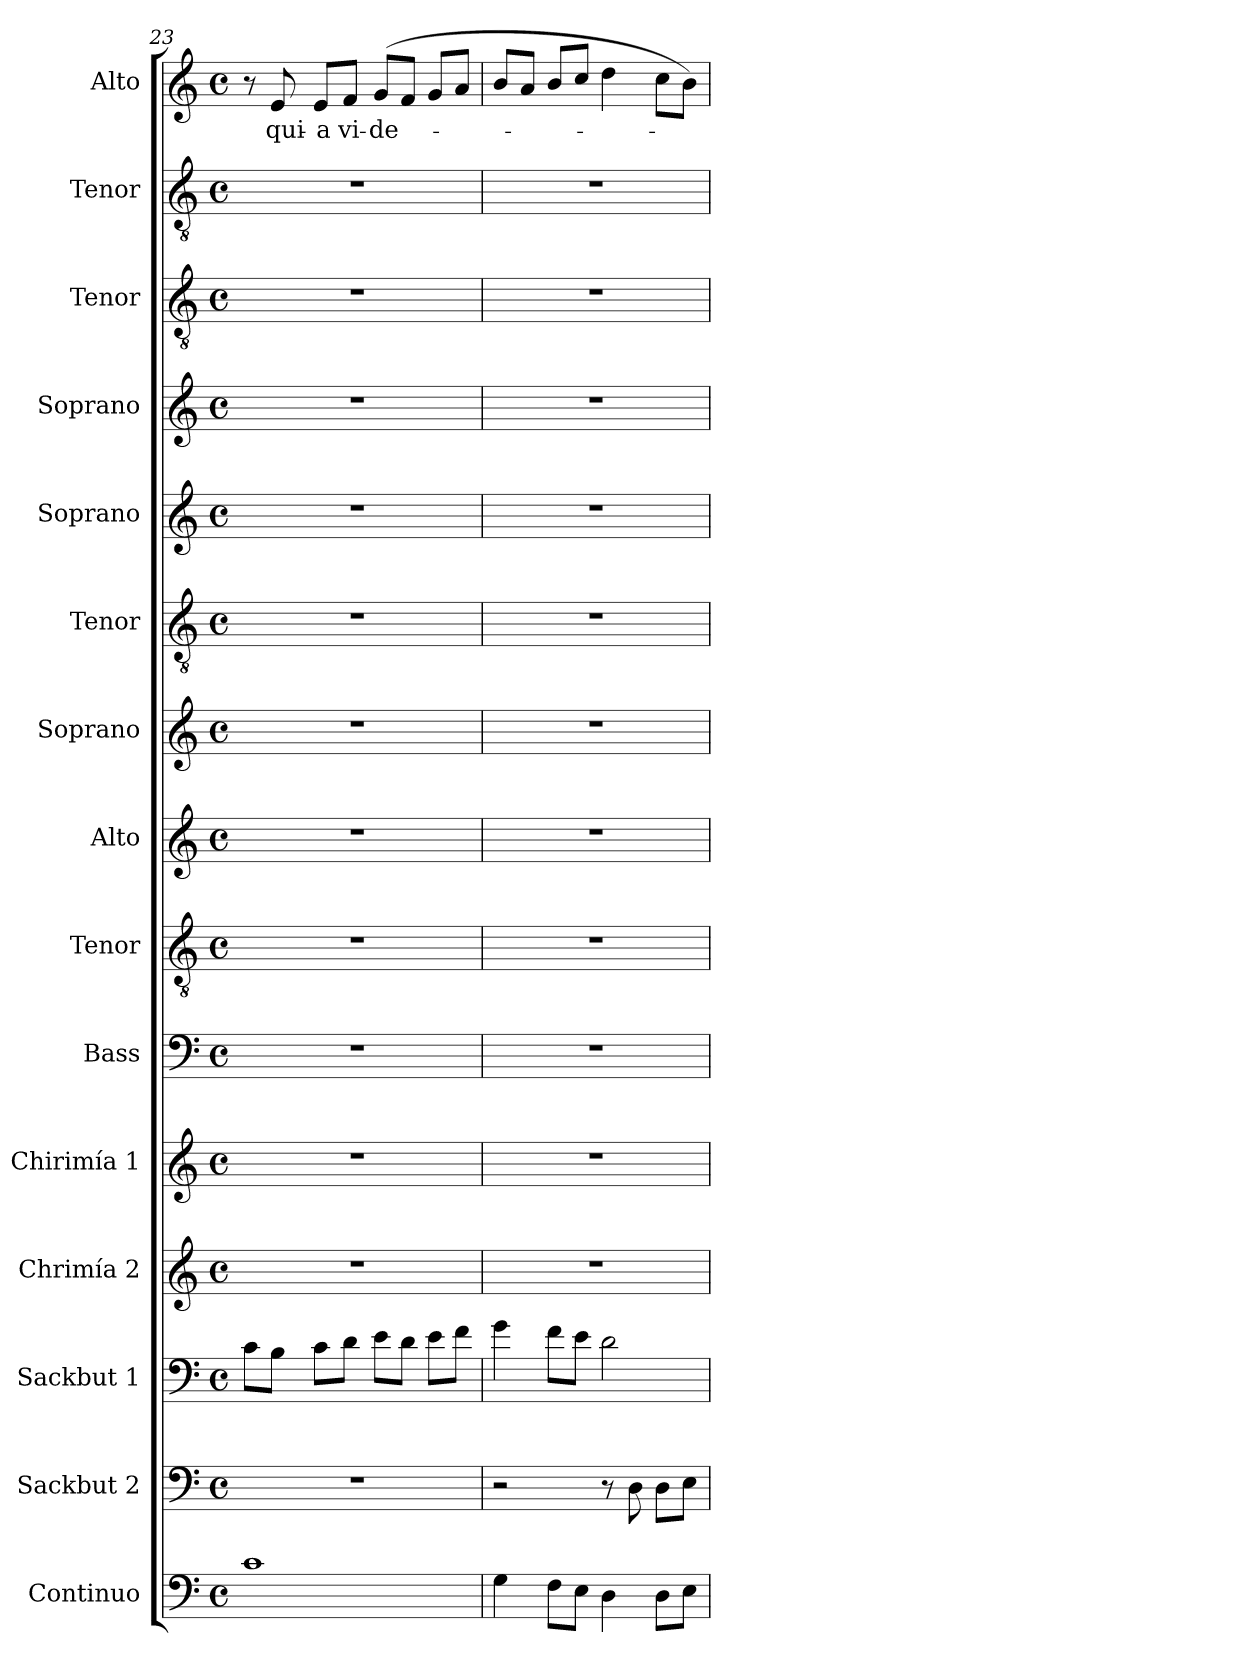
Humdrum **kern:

**kern	**kern	**kern	**kern	**kern	**kern	**kern	**kern	**kern	**kern	**kern	**kern	**kern	**kern	**kern	**text
*part15	*part14	*part13	*part12	*part11	*part10	*part9	*part8	*part7	*part6	*part5	*part4	*part3	*part2	*part1	*part1
*staff15	*staff14	*staff13	*staff12	*staff11	*staff10	*staff9	*staff8	*staff7	*staff6	*staff5	*staff4	*staff3	*staff2	*staff1	*staff1
*I"Continuo	*I"Sackbut 2	*I"Sackbut 1	*I"Chrimía 2	*I"Chirimía 1	*I"Bass	*I"Tenor	*I"Alto	*I"Soprano	*I"Tenor	*I"Soprano	*I"Soprano	*I"Tenor	*I"Tenor	*I"Alto	*
*I'Cont.	*I'Sckbt 2.	*I'Sckbt 1.	*I'Ch2.	*I'Ch1.	*I'B.	*I'T.	*I'A.	*I'S.	*I'T.	*I'S.	*I'S.	*I'T.	*I'T.	*I'A.	*
*clefF4	*clefF4	*clefF4	*clefG2	*clefG2	*clefF4	*clefGv2	*clefG2	*clefG2	*clefGv2	*clefG2	*clefG2	*clefGv2	*clefGv2	*clefG2	*
*	*	*	*	*	*	*ITrd7c12	*	*	*ITrd7c12	*	*	*ITrd7c12	*ITrd7c12	*	*
*k[]	*k[]	*k[]	*k[]	*k[]	*k[]	*k[]	*k[]	*k[]	*k[]	*k[]	*k[]	*k[]	*k[]	*k[]	*
*C:	*C:	*C:	*C:	*C:	*C:	*C:	*C:	*C:	*C:	*C:	*C:	*C:	*C:	*C:	*
*M4/4	*M4/4	*M4/4	*M4/4	*M4/4	*M4/4	*M4/4	*M4/4	*M4/4	*M4/4	*M4/4	*M4/4	*M4/4	*M4/4	*M4/4	*
*met(c)	*met(c)	*met(c)	*met(c)	*met(c)	*met(c)	*met(c)	*met(c)	*met(c)	*met(c)	*met(c)	*met(c)	*met(c)	*met(c)	*met(c)	*
=23	=23	=23	=23	=23	=23	=23	=23	=23	=23	=23	=23	=23	=23	=23	=23
1ci	1r	8ci\L	1r	1r	1r	1r	1r	1r	1r	1r	1r	1r	1r	8r	.
!	!	!	!	!	!	!	!	!	!	!	!	!	!	!	!LO:LY:b:color=#000000
.	.	8Bi\J	.	.	.	.	.	.	.	.	.	.	.	8ei/	qui-
!	!	!	!	!	!	!	!	!	!	!	!	!	!	!	!LO:LY:b:color=#000000
.	.	8ci\L	.	.	.	.	.	.	.	.	.	.	.	8ei/L	-a
!	!	!	!	!	!	!	!	!	!	!	!	!	!	!	!LO:LY:b:color=#000000
.	.	8di\J	.	.	.	.	.	.	.	.	.	.	.	8fi/J	vi-
!	!	!	!	!	!	!	!	!	!	!	!	!	!	!	!LO:LY:b:color=#000000
.	.	8ei\L	.	.	.	.	.	.	.	.	.	.	.	(8gi/L	-de-
.	.	8di\J	.	.	.	.	.	.	.	.	.	.	.	8fi/J	.
.	.	8ei\L	.	.	.	.	.	.	.	.	.	.	.	8gi/L	.
.	.	8fi\J	.	.	.	.	.	.	.	.	.	.	.	8ai/J	.
=24	=24	=24	=24	=24	=24	=24	=24	=24	=24	=24	=24	=24	=24	=24	=24
4Gi\	2r	4gi\	1r	1r	1r	1r	1r	1r	1r	1r	1r	1r	1r	8bi/L	.
.	.	.	.	.	.	.	.	.	.	.	.	.	.	8ai/J	.
8Fi\L	.	8fi\L	.	.	.	.	.	.	.	.	.	.	.	8bi/L	.
8Ei\J	.	8ei\J	.	.	.	.	.	.	.	.	.	.	.	8cci/J	.
4Di\	8r	2di\	.	.	.	.	.	.	.	.	.	.	.	4ddi\	.
.	8Di\	.	.	.	.	.	.	.	.	.	.	.	.	.	.
8Di\L	8Di\L	.	.	.	.	.	.	.	.	.	.	.	.	8cci\L	.
8Ei\J	8Ei\J	.	.	.	.	.	.	.	.	.	.	.	.	8bi\J)	.
=	=	=	=	=	=	=	=	=	=	=	=	=	=	=	=
*-	*-	*-	*-	*-	*-	*-	*-	*-	*-	*-	*-	*-	*-	*-	*-
